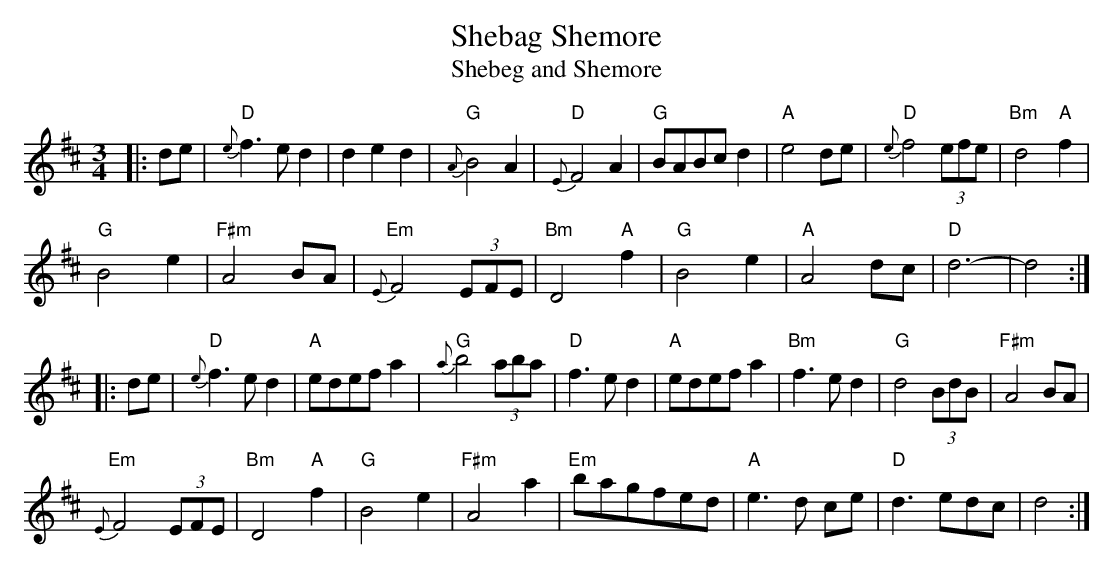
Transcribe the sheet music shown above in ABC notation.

X:1
T: Shebag Shemore
T: Shebeg and Shemore
M: 3/4
L: 1/8
K: D
|:de|\
"D"{e}f3ed2|d2e2d2|"G"{A}B4A2|"D"{E}F4A2|\
"G"BABcd2|"A"e4de|"D"{e}f4(3efe|"Bm"d4"A"f2|
"G"B4e2|"F#m"A4BA|"Em"{E}F4(3EFE|"Bm"D4"A"f2|\
"G"B4e2|"A"A4dc|"D"d6-|d4:|
|:de|\
"D"{e}f3ed2|"A"edefa2|"G"{a}b4(3aba|"D"f3ed2|\
"A"edefa2|"Bm"f3ed2|"G"d4(3BdB|"F#m"A4BA|
"Em"{E}F4(3EFE|"Bm"D4"A"f2|"G"B4e2|"F#m"A4a2|\
"Em"bagfed|"A"e3d ce|"D"d3edc|d4:|
